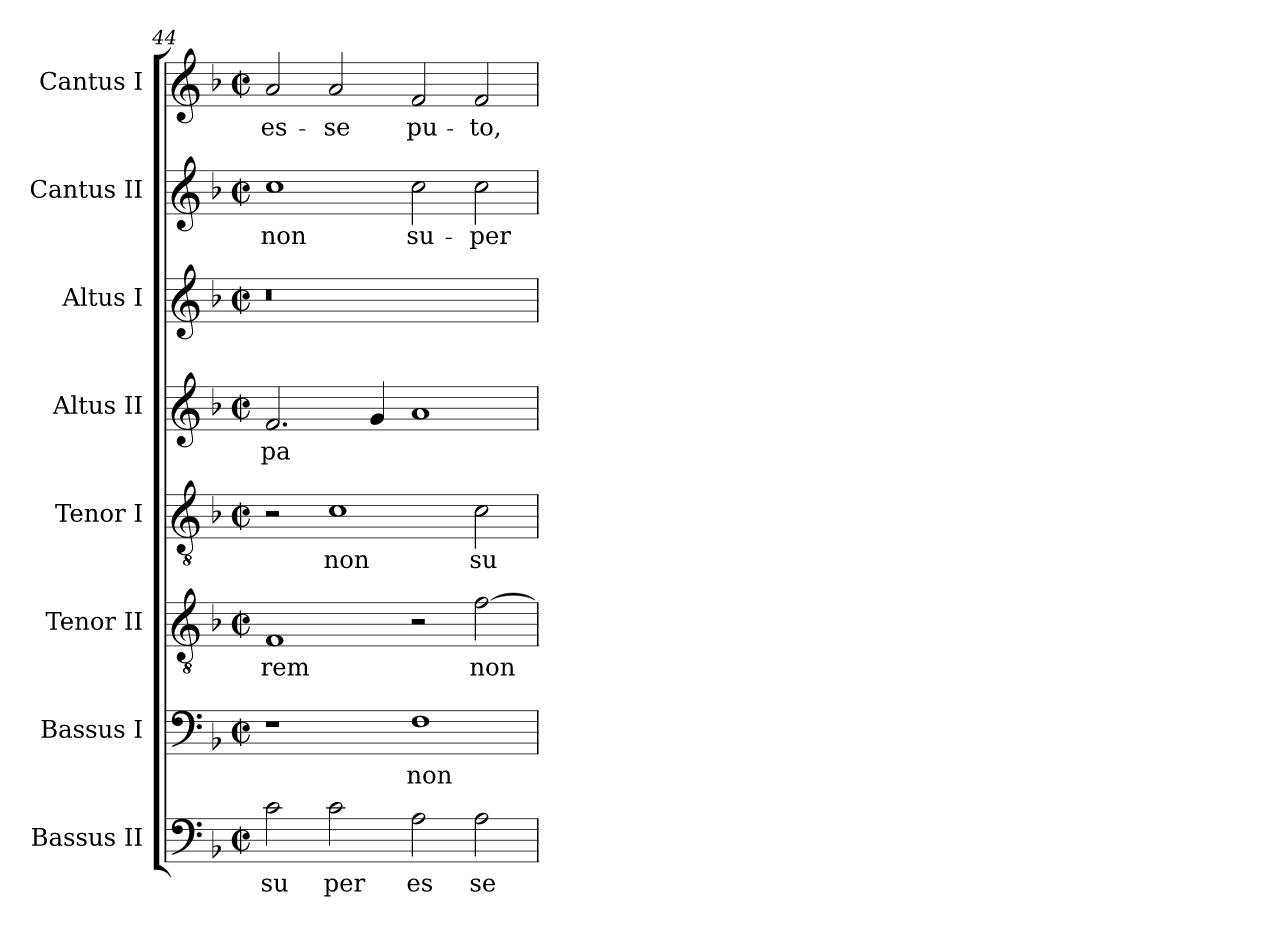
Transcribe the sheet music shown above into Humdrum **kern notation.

**kern	**text	**kern	**text	**kern	**text	**kern	**text	**kern	**text	**kern	**kern	**text	**kern	**text
*part8	*part8	*part7	*part7	*part6	*part6	*part5	*part5	*part4	*part4	*part3	*part2	*part2	*part1	*part1
*staff8	*staff8	*staff7	*staff7	*staff6	*staff6	*staff5	*staff5	*staff4	*staff4	*staff3	*staff2	*staff2	*staff1	*staff1
*I"Bassus II	*	*I"Bassus I	*	*I"Tenor II	*	*I"Tenor I	*	*I"Altus II	*	*I"Altus I	*I"Cantus II	*	*I"Cantus I	*
*I'B II	*	*I'B I	*	*I'T II	*	*I'T I	*	*I'A II	*	*I'A I	*	*	*	*
!!LO:LB:g=z
*clefF4	*	*clefF4	*	*clefGv2	*	*clefGv2	*	*clefG2	*	*clefG2	*clefG2	*	*clefG2	*
*k[b-]	*	*k[b-]	*	*k[b-]	*	*k[b-]	*	*k[b-]	*	*k[b-]	*k[b-]	*	*k[b-]	*
*F:	*	*F:	*	*F:	*	*F:	*	*F:	*	*F:	*F:	*	*F:	*
*M2/2	*	*M2/2	*	*M2/2	*	*M2/2	*	*M2/2	*	*M2/2	*M2/2	*	*M2/2	*
*met(c|)	*	*met(c|)	*	*met(c|)	*	*met(c|)	*	*met(c|)	*	*met(c|)	*met(c|)	*	*met(c|)	*
=44	=44	=44	=44	=44	=44	=44	=44	=44	=44	=44	=44	=44	=44	=44
!	!LO:LY:b:cj	!	!	!	!LO:LY:b:cj	!	!	!	!LO:LY:b:cj	!	!	!LO:LY:b:cj	!	!LO:LY:b:cj
2c\	su	1r	.	1F	-rem	2r	.	2.f/	pa	0r	1cc	non	2a/	es-
!	!LO:LY:b:cj	!	!	!	!	!	!LO:LY:b:cj	!	!	!	!	!	!	!LO:LY:b:cj
2c\	per	.	.	.	.	1c	non	.	.	.	.	.	2a/	-se
.	.	.	.	.	.	.	.	4g/	.	.	.	.	.	.
!	!LO:LY:b:cj	!	!LO:LY:b:cj	!	!	!	!	!	!	!	!	!LO:LY:b:cj	!	!LO:LY:b:cj
2A\	es	1F	non	2r	.	.	.	1a	.	.	2cc\	su-	2f/	pu-
!	!LO:LY:b:cj	!	!	!	!LO:LY:b	!	!LO:LY:b:cj	!	!	!	!	!LO:LY:b:cj	!	!LO:LY:b:cj
2A\	se	.	.	[>2f\	non	2c\	su-	.	.	.	2cc\	-per-	2f/	-to,
=	=	=	=	=	=	=	=	=	=	=	=	=	=	=
*-	*-	*-	*-	*-	*-	*-	*-	*-	*-	*-	*-	*-	*-	*-
